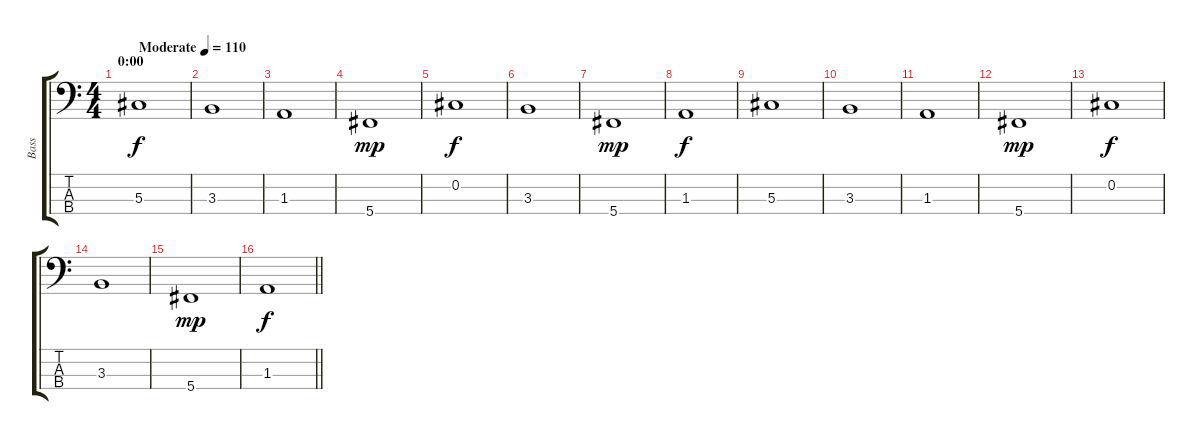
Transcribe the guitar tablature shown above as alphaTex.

\track ("Bass" "Bass") {instrument electricbassfinger}
\staff {score tabs}
\tuning (Gb2 Db2 Ab1 Db1) {hide}
\ts (4 4)
\section ("" "0:00")
\tempo (110 "Moderate")
\clef f4
\ks c
5.3.1{dy f instrument electricbassfinger} |
3.3.1 |
1.3.1 |
5.4.1{dy mp} |
0.2.1{dy f} |
3.3.1 |
5.4.1{dy mp} |
1.3.1{dy f} |
5.3.1 |
3.3.1 |
1.3.1 |
5.4.1{dy mp} |
0.2.1{dy f} |
3.3.1 |
5.4.1{dy mp} |
\barLineRight lightlight
1.3.1{dy f}
